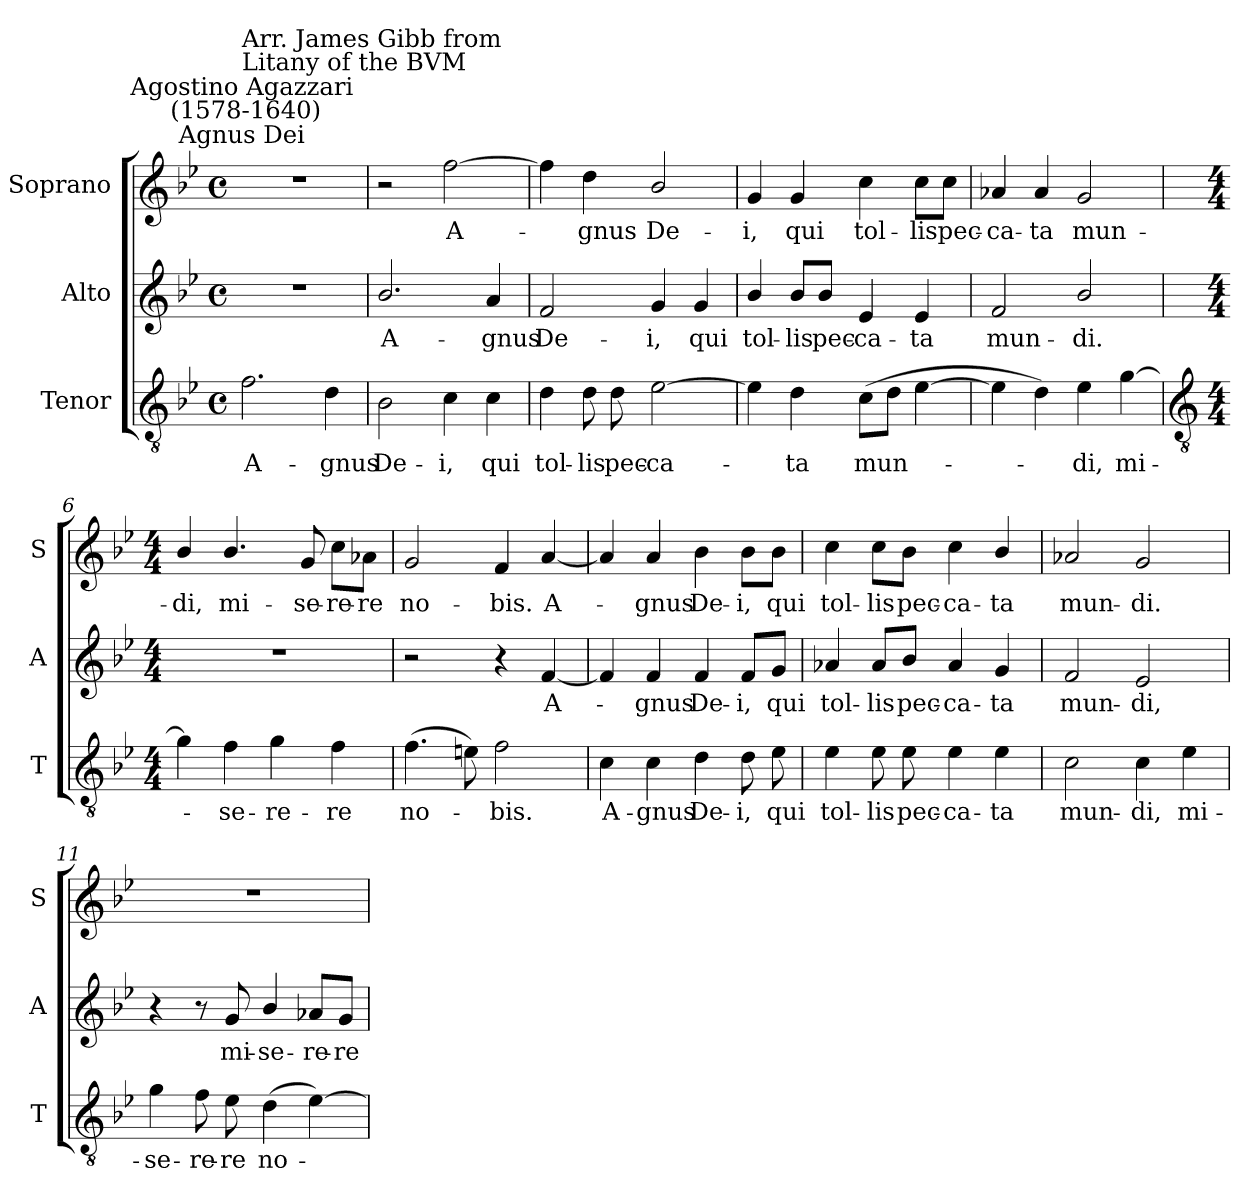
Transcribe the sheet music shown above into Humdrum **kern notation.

**kern	**text	**kern	**text	**kern	**text
*part3	*part3	*part2	*part2	*part1	*part1
*staff3	*staff3	*staff2	*staff2	*staff1	*staff1
*I"Tenor	*	*I"Alto	*	*I"Soprano	*
*I'T	*	*I'A	*	*I'S	*
*clefGv2	*	*clefG2	*	*clefG2	*
*k[b-e-]	*	*k[b-e-]	*	*k[b-e-]	*
*B-:	*	*B-:	*	*B-:	*
*M4/4	*	*M4/4	*	*M4/4	*
*met(c)	*	*met(c)	*	*met(c)	*
=1	=1	=1	=1	=1	=1
!	!	!	!	!LO:TX:a:cj:t=Agnus Dei	!
!	!	!	!	!LO:TX:a:cj:t=Agostino Agazzari\n (1578-1640)	!
!	!	!	!	!LO:TX:a:t=Arr. James Gibb from \nLitany of the BVM	!
!	!LO:LY:b	!	!	!	!
2.f	A-	1r	.	1r	.
!	!LO:LY:b	!	!	!	!
4d	-gnus	.	.	.	.
=2	=2	=2	=2	=2	=2
!	!LO:LY:b	!	!LO:LY:b	!	!
2B-	De-	2.b-/	A-	2r	.
!	!LO:LY:b	!	!	!	!LO:LY:b
4c	-i,	.	.	[2ff	A-
!	!LO:LY:b	!	!LO:LY:b	!	!
4c	qui	4a	-gnus	.	.
=3	=3	=3	=3	=3	=3
!	!LO:LY:b	!	!LO:LY:b	!	!
4d	tol-	2f	De-	4ff]	.
!	!LO:LY:b	!	!	!	!LO:LY:b
8d	-lis	.	.	4dd	gnus
!	!LO:LY:b	!	!	!	!
8d	pec-	.	.	.	.
!	!LO:LY:b	!	!LO:LY:b	!	!LO:LY:b
[2e-	-ca-	4g	-i,	2b-/	De-
!	!	!	!LO:LY:b	!	!
.	.	4g	qui	.	.
=4	=4	=4	=4	=4	=4
!	!	!	!LO:LY:b	!	!LO:LY:b
4e-]	.	4b-/	tol-	4g	-i,
!	!LO:LY:b	!	!LO:LY:b	!	!LO:LY:b
4d	ta	8b-/L	-lis	4g	qui
!	!	!	!LO:LY:b	!	!
.	.	8b-/J	pec-	.	.
!	!LO:LY:b	!	!LO:LY:b	!	!LO:LY:b
(>8cL	mun-	4e-	-ca-	4cc	tol-
8dJ	.	.	.	.	.
!	!	!	!LO:LY:b	!	!LO:LY:b
[4e-	.	4e-	-ta	8cc\L	-lis
!	!	!	!	!	!LO:LY:b
.	.	.	.	8cc\J	pec-
=5	=5	=5	=5	=5	=5
!	!	!	!LO:LY:b	!	!LO:LY:b
4e-]	.	2f	mun-	4a-X	-ca-
!	!	!	!	!	!LO:LY:b
4d)	.	.	.	4a-	-ta
!	!LO:LY:b	!	!LO:LY:b	!	!LO:LY:b
4e-	di,	2b-/	-di.	2g	mun-
!	!LO:LY:b	!	!	!	!
[4g	mi-	.	.	.	.
!!LO:LB:g=z
=6	=6	=6	=6	=6	=6
*clefGv2	*	*	*	*	*
*M4/4	*	*M4/4	*	*M4/4	*
!	!	!	!	!	!LO:LY:b
4g]	.	1r	.	4b-/	-di,
!	!LO:LY:b	!	!	!	!LO:LY:b
4f	se-	.	.	4.b-/	mi-
!	!LO:LY:b	!	!	!	!
4g	-re-	.	.	.	.
!	!	!	!	!	!LO:LY:b
.	.	.	.	8g	-se-
!	!LO:LY:b	!	!	!	!LO:LY:b
4f	-re	.	.	8cc\L	-re-
!	!	!	!	!	!LO:LY:b
.	.	.	.	8a-X\J	-re
=7	=7	=7	=7	=7	=7
!	!LO:LY:b	!	!	!	!LO:LY:b
(>4.f	no-	2r	.	2g	no-
8en)	.	.	.	.	.
!	!LO:LY:b	!	!	!	!LO:LY:b
2f	bis.	4r	.	4f	-bis.
!	!	!	!LO:LY:b	!	!LO:LY:b
.	.	[4f	A-	[4a	A-
=8	=8	=8	=8	=8	=8
!	!LO:LY:b	!	!	!	!
4c	A-	4f]	.	4a]	.
!	!LO:LY:b	!	!LO:LY:b	!	!LO:LY:b
4c	-gnus	4f	gnus	4a	gnus
!	!LO:LY:b	!	!LO:LY:b	!	!LO:LY:b
4d	De-	4f	De-	4b-	De-
!	!LO:LY:b	!	!LO:LY:b	!	!LO:LY:b
8d	-i,	8f/L	-i,	8b-\L	-i,
!	!LO:LY:b	!	!LO:LY:b	!	!LO:LY:b
8e-	qui	8g/J	qui	8b-\J	qui
=9	=9	=9	=9	=9	=9
!	!LO:LY:b	!	!LO:LY:b	!	!LO:LY:b
4e-	tol-	4a-X	tol-	4cc	tol-
!	!LO:LY:b	!	!LO:LY:b	!	!LO:LY:b
8e-	-lis	8a-/L	-lis	8cc\L	-lis
!	!LO:LY:b	!	!LO:LY:b	!	!LO:LY:b
8e-	pec-	8b-/J	pec-	8b-\J	pec-
!	!LO:LY:b	!	!LO:LY:b	!	!LO:LY:b
4e-	-ca-	4a-	-ca-	4cc	-ca-
!	!LO:LY:b	!	!LO:LY:b	!	!LO:LY:b
4e-	-ta	4g	-ta	4b-/	-ta
=10	=10	=10	=10	=10	=10
!	!LO:LY:b	!	!LO:LY:b	!	!LO:LY:b
2c	mun-	2f	mun-	2a-X	mun-
!	!LO:LY:b	!	!LO:LY:b	!	!LO:LY:b
4c	-di,	2e-	-di,	2g	-di.
!	!LO:LY:b	!	!	!	!
4e-	mi-	.	.	.	.
=11	=11	=11	=11	=11	=11
!	!LO:LY:b	!	!	!	!
4g	-se-	4r	.	1r	.
!	!LO:LY:b	!	!	!	!
8f	-re-	8r	.	.	.
!	!LO:LY:b	!	!LO:LY:b	!	!
8e-	-re	8g	mi-	.	.
!	!LO:LY:b	!	!LO:LY:b	!	!
(>4d	no-	4b-/	-se-	.	.
!	!	!	!LO:LY:b	!	!
[4e-)	.	8a-X/L	-re-	.	.
!	!	!	!LO:LY:b	!	!
.	.	8g/J	-re	.	.
=	=	=	=	=	=
*-	*-	*-	*-	*-	*-
